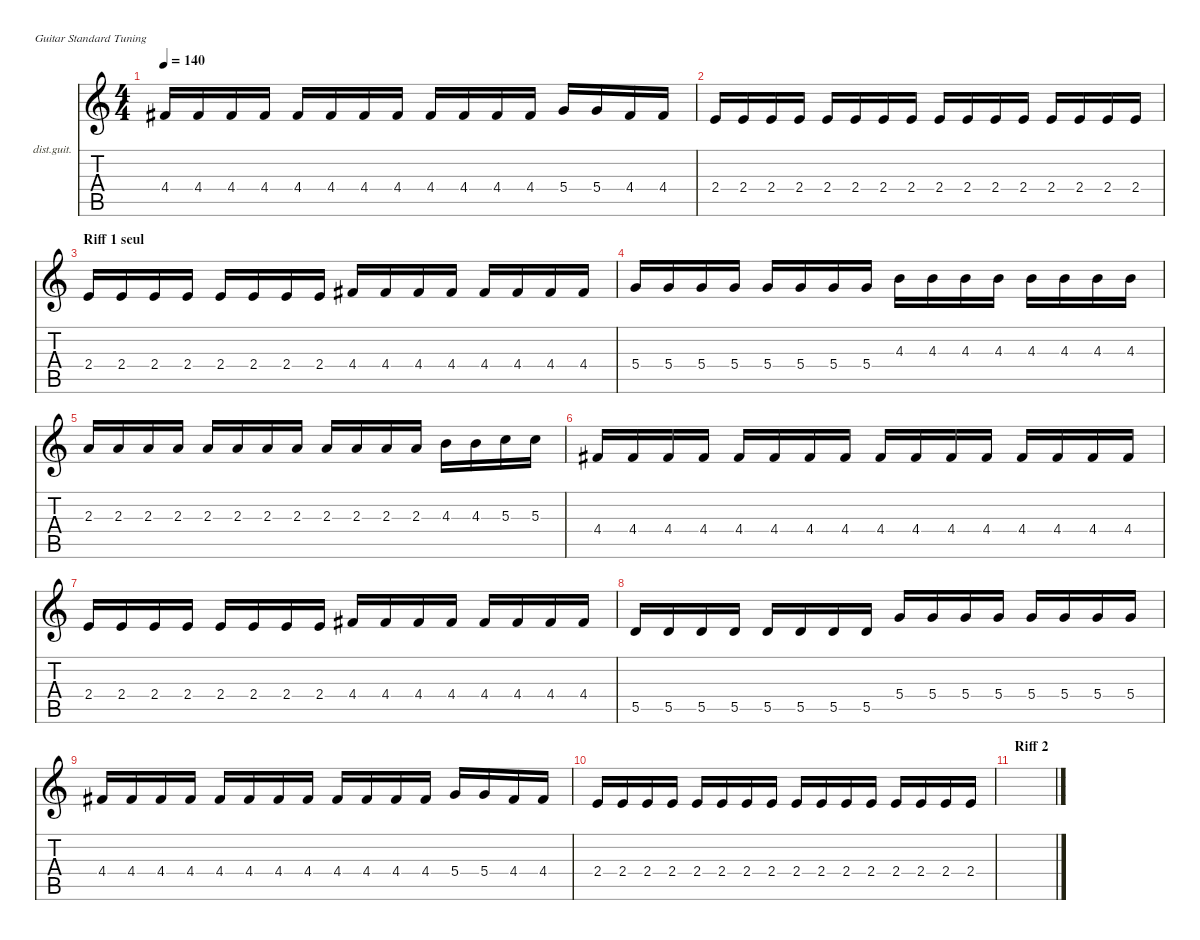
\defaultSystemsLayout 4
\hideDynamics
\bracketExtendMode nobrackets
\firstSystemTrackNameOrientation horizontal
\otherSystemsTrackNameOrientation horizontal
\track ("Lead Guitar" "dist.guit.") {instrument distortionguitar}
\staff {score tabs}
\tuning (E4 B3 G3 D3 A2 E2)
\ts (4 4)
\tempo 140
\clef g2
\ks c
4.4{acc #}.16{dy mf} 4.4{acc #}.16 4.4{acc #}.16 4.4{acc #}.16 4.4{acc #}.16 4.4{acc #}.16 4.4{acc #}.16 4.4{acc #}.16 4.4{acc #}.16 4.4{acc #}.16 4.4{acc #}.16 4.4{acc #}.16 5.4.16 5.4.16 4.4{acc #}.16 4.4{acc #}.16 |
2.4.16 2.4.16 2.4.16 2.4.16 2.4.16 2.4.16 2.4.16 2.4.16 2.4.16 2.4.16 2.4.16 2.4.16 2.4.16 2.4.16 2.4.16 2.4.16 |
\section ("" "Riff 1 seul")
2.4.16 2.4.16 2.4.16 2.4.16 2.4.16 2.4.16 2.4.16 2.4.16 4.4{acc #}.16 4.4{acc #}.16 4.4{acc #}.16 4.4{acc #}.16 4.4{acc #}.16 4.4{acc #}.16 4.4{acc #}.16 4.4{acc #}.16 |
5.4.16 5.4.16 5.4.16 5.4.16 5.4.16 5.4.16 5.4.16 5.4.16 4.3.16 4.3.16 4.3.16 4.3.16 4.3.16 4.3.16 4.3.16 4.3.16 |
2.3.16 2.3.16 2.3.16 2.3.16 2.3.16 2.3.16 2.3.16 2.3.16 2.3.16 2.3.16 2.3.16 2.3.16 4.3.16 4.3.16 5.3.16 5.3.16 |
4.4{acc #}.16 4.4{acc #}.16 4.4{acc #}.16 4.4{acc #}.16 4.4{acc #}.16 4.4{acc #}.16 4.4{acc #}.16 4.4{acc #}.16 4.4{acc #}.16 4.4{acc #}.16 4.4{acc #}.16 4.4{acc #}.16 4.4{acc #}.16 4.4{acc #}.16 4.4{acc #}.16 4.4{acc #}.16 |
2.4.16 2.4.16 2.4.16 2.4.16 2.4.16 2.4.16 2.4.16 2.4.16 4.4{acc #}.16 4.4{acc #}.16 4.4{acc #}.16 4.4{acc #}.16 4.4{acc #}.16 4.4{acc #}.16 4.4{acc #}.16 4.4{acc #}.16 |
5.5.16 5.5.16 5.5.16 5.5.16 5.5.16 5.5.16 5.5.16 5.5.16 5.4.16 5.4.16 5.4.16 5.4.16 5.4.16 5.4.16 5.4.16 5.4.16 |
4.4{acc #}.16 4.4{acc #}.16 4.4{acc #}.16 4.4{acc #}.16 4.4{acc #}.16 4.4{acc #}.16 4.4{acc #}.16 4.4{acc #}.16 4.4{acc #}.16 4.4{acc #}.16 4.4{acc #}.16 4.4{acc #}.16 5.4.16 5.4.16 4.4{acc #}.16 4.4{acc #}.16 |
2.4.16 2.4.16 2.4.16 2.4.16 2.4.16 2.4.16 2.4.16 2.4.16 2.4.16 2.4.16 2.4.16 2.4.16 2.4.16 2.4.16 2.4.16 2.4.16 |
\section ("" "Riff 2")
